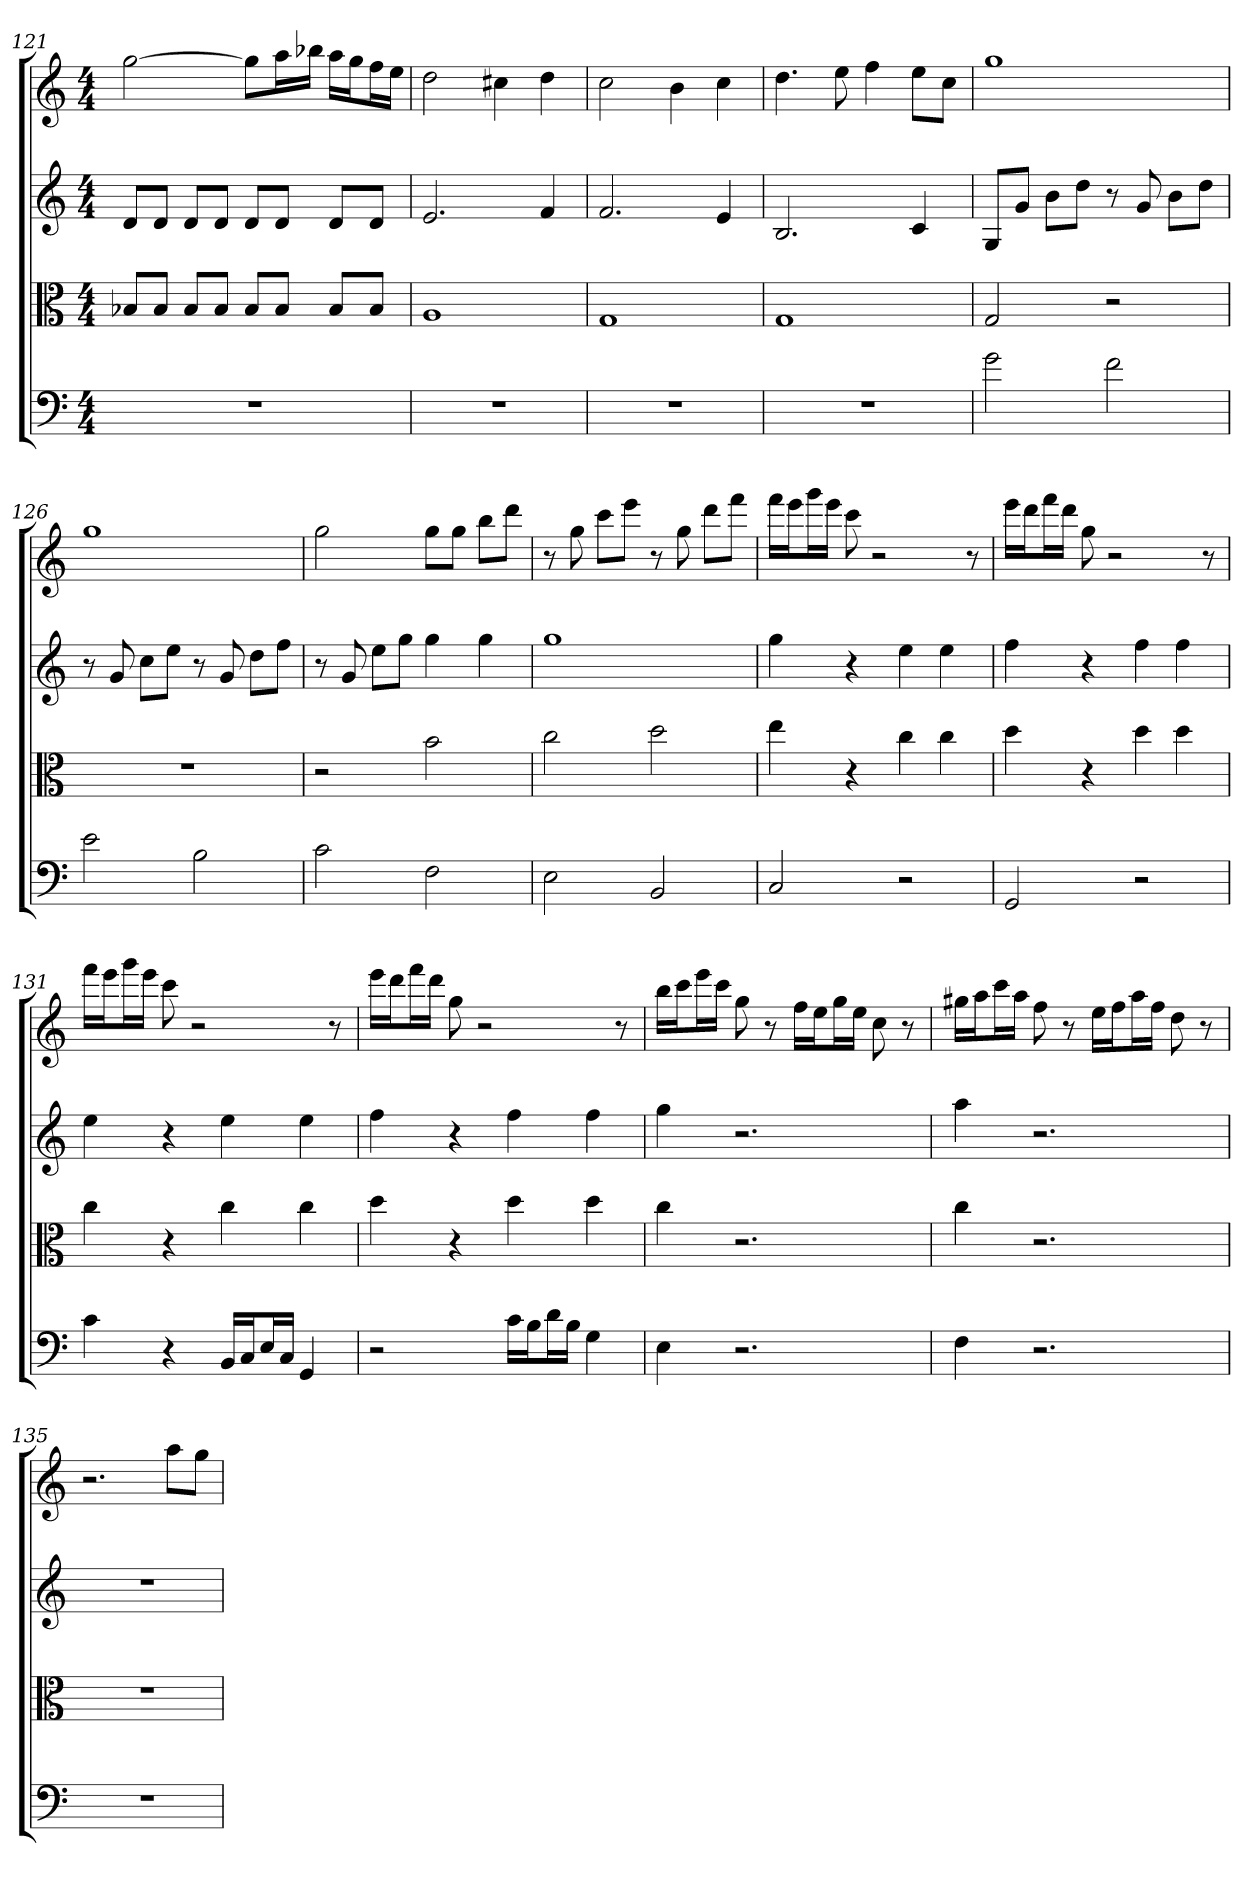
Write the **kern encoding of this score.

**kern	**kern	**kern	**kern
*part4	*part3	*part2	*part1
*staff4	*staff3	*staff2	*staff1
*clefF4	*clefC3	*	*
*k[]	*k[]	*k[]	*k[]
*C:	*C:	*C:	*C:
*M4/4	*M4/4	*M4/4	*M4/4
=121	=121	=121	=121
1r	8B-X/L	8dL	[2gg
.	8B-/J	8dJ	.
.	8B-/L	8dL	.
.	8B-/J	8dJ	.
.	8B-/L	8dL	8ggL]
.	8B-/J	8dJ	16aaL
.	.	.	16bb-XJJ
.	8B-/L	8dL	16aaLL
.	.	.	16ggJ
.	8B-/J	8dJ	16ffL
.	.	.	16eeJJ
=122	=122	=122	=122
1r	1A	2.e	2dd
.	.	.	4cc#X
.	.	4f	4dd
=123	=123	=123	=123
1r	1G	2.f	2cc
.	.	.	4b
.	.	4e	4cc
=124	=124	=124	=124
1r	1G	2.B	4.dd
.	.	.	8ee
.	.	.	4ff
.	.	4c	8eeL
.	.	.	8ccJ
=125	=125	=125	=125
2g	2G	8GL	1gg
.	.	8gJ	.
.	.	8bL	.
.	.	8ddJ	.
2f	2r	8r	.
.	.	8g	.
.	.	8bL	.
.	.	8ddJ	.
=126	=126	=126	=126
2e	1r	8r	1gg
.	.	8g	.
.	.	8ccL	.
.	.	8eeJ	.
2B	.	8r	.
.	.	8g	.
.	.	8ddL	.
.	.	8ffJ	.
=127	=127	=127	=127
2c	2r	8r	2gg
.	.	8g	.
.	.	8eeL	.
.	.	8ggJ	.
2F	2b	4gg	8ggL
.	.	.	8ggJ
.	.	4gg	8bbL
.	.	.	8dddJ
=128	=128	=128	=128
2E	2cc	1gg	8r
.	.	.	8gg
.	.	.	8cccL
.	.	.	8eeeJ
2BB	2dd	.	8r
.	.	.	8gg
.	.	.	8dddL
.	.	.	8fffJ
=129	=129	=129	=129
2C	4ee	4gg	16fffLL
.	.	.	16eeeJ
.	.	.	16gggL
.	.	.	16eeeJJ
.	4r	4r	8ccc
.	.	.	2r
2r	4cc	4ee	.
.	4cc	4ee	.
.	.	.	8r
=130	=130	=130	=130
2GG	4dd	4ff	16eeeLL
.	.	.	16dddJ
.	.	.	16fffL
.	.	.	16dddJJ
.	4r	4r	8gg
.	.	.	2r
2r	4dd	4ff	.
.	4dd	4ff	.
.	.	.	8r
=131	=131	=131	=131
4c	4cc	4ee	16fffLL
.	.	.	16eeeJ
.	.	.	16gggL
.	.	.	16eeeJJ
4r	4r	4r	8ccc
.	.	.	2r
16BB/LL	4cc	4ee	.
16C/J	.	.	.
16E/L	.	.	.
16C/JJ	.	.	.
4GG	4cc	4ee	.
.	.	.	8r
=132	=132	=132	=132
2r	4dd	4ff	16eeeLL
.	.	.	16dddJ
.	.	.	16fffL
.	.	.	16dddJJ
.	4r	4r	8gg
.	.	.	2r
16c\LL	4dd	4ff	.
16B\J	.	.	.
16d\L	.	.	.
16B\JJ	.	.	.
4G	4dd	4ff	.
.	.	.	8r
=133	=133	=133	=133
4E	4cc	4gg	16bbLL
.	.	.	16cccJ
.	.	.	16eeeL
.	.	.	16cccJJ
2.r	2.r	2.r	8gg
.	.	.	8r
.	.	.	16ffLL
.	.	.	16eeJ
.	.	.	16ggL
.	.	.	16eeJJ
.	.	.	8cc
.	.	.	8r
=134	=134	=134	=134
4F	4cc	4aa	16gg#XLL
.	.	.	16aaJ
.	.	.	16cccL
.	.	.	16aaJJ
2.r	2.r	2.r	8ff
.	.	.	8r
.	.	.	16eeLL
.	.	.	16ffJ
.	.	.	16aaL
.	.	.	16ffJJ
.	.	.	8dd
.	.	.	8r
=135	=135	=135	=135
1r	1r	1r	2.r
.	.	.	8aaL
.	.	.	8ggJ
=	=	=	=
*-	*-	*-	*-
